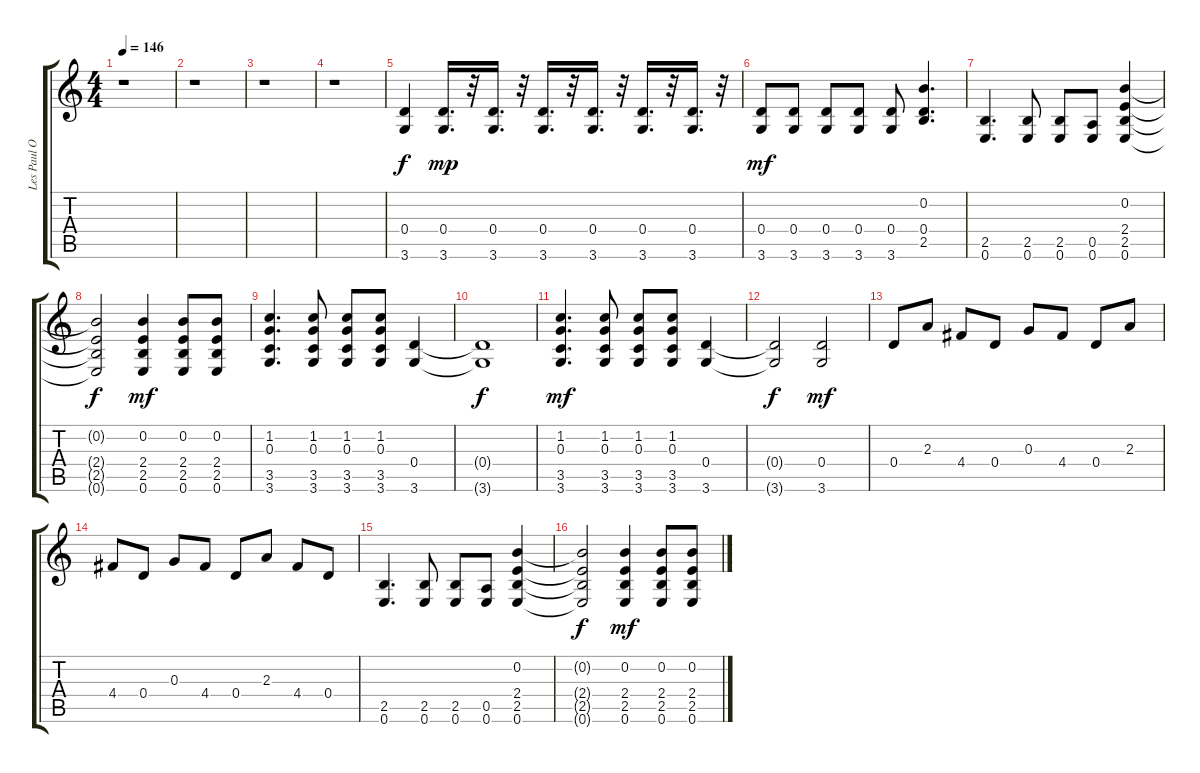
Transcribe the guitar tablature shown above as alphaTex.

\track ("Les Paul Overdrive" "Les Paul O") {instrument overdrivenguitar}
\staff {score tabs}
\tuning (E4 B3 G3 D3 A2 E2) {hide}
\ts (4 4)
\tempo 146
\clef g2
\ks c
r.1{dy mf} |
r.1 |
r.1 |
r.1 |
(0.4 3.6).4{dy f} (0.4 3.6).16{d dy mp} r.32 (0.4 3.6).16{d} r.32 (0.4 3.6).16{d} r.32 (0.4 3.6).16{d} r.32 (0.4 3.6).16{d} r.32 (0.4 3.6).16{d} r.32 |
(0.4 3.6).8{dy mf} (0.4 3.6).8 (0.4 3.6).8 (0.4 3.6).8 (0.4 3.6).8 (0.2 0.4 2.5).4{d} |
(2.5 0.6).4{d} (2.5 0.6).8 (2.5 0.6).8 (0.5 0.6).8 (0.2 2.4 2.5 0.6).4 |
(0.2{t} 2.4{t} 2.5{t} 0.6{t}).2{dy f} (0.2 2.4 2.5 0.6).4{dy mf} (0.2 2.4 2.5 0.6).8 (0.2 2.4 2.5 0.6).8 |
(1.2 0.3 3.5 3.6).4{d} (1.2 0.3 3.5 3.6).8 (1.2 0.3 3.5 3.6).8 (1.2 0.3 3.5 3.6).8 (0.4 3.6).4 |
(0.4{t} 3.6{t}).1{dy f} |
(1.2 0.3 3.5 3.6).4{d dy mf} (1.2 0.3 3.5 3.6).8 (1.2 0.3 3.5 3.6).8 (1.2 0.3 3.5 3.6).8 (0.4 3.6).4 |
(0.4{t} 3.6{t}).2{dy f} (0.4 3.6).2{dy mf} |
0.4.8 2.3.8 4.4.8 0.4.8 0.3.8 4.4.8 0.4.8 2.3.8 |
4.4.8 0.4.8 0.3.8 4.4.8 0.4.8 2.3.8 4.4.8 0.4.8 |
(2.5 0.6).4{d} (2.5 0.6).8 (2.5 0.6).8 (0.5 0.6).8 (0.2 2.4 2.5 0.6).4 |
(0.2{t} 2.4{t} 2.5{t} 0.6{t}).2{dy f} (0.2 2.4 2.5 0.6).4{dy mf} (0.2 2.4 2.5 0.6).8 (0.2 2.4 2.5 0.6).8
